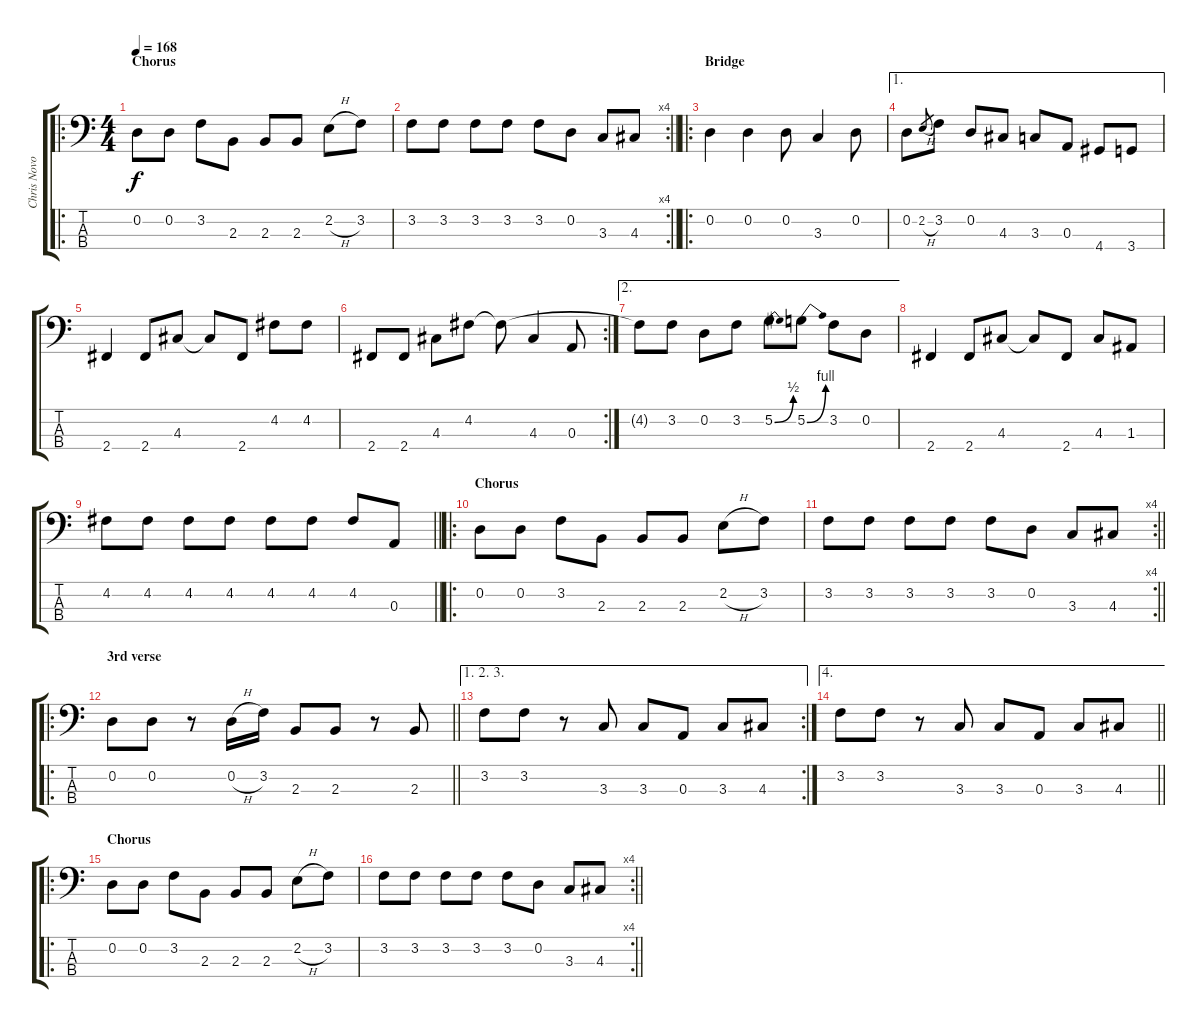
\track ("Chris Novoselic - Bass" "Chris Novo") {instrument electricbasspick}
\staff {score tabs}
\tuning (G2 D2 A1 E1) {hide}
\ro
\ts (4 4)
\section ("" "Chorus")
\tempo 168
\clef f4
\ks c
0.2.8{dy f} 0.2.8 3.2.8 2.3.8 2.3.8 2.3.8 2.2{h}.8 3.2.8 |
\rc 4
\barLineRight lightlight
3.2.8 3.2.8 3.2.8 3.2.8 3.2.8 0.2.8 3.3.8 4.3.8 |
\ro
\section ("" "Bridge")
0.2.4 0.2.4 0.2.8 3.3.4 0.2.8 |
\ae 1
0.2.8 2.2{h}.8{gr} 3.2.8 0.2.8 4.3.8 3.3.8 0.3.8 4.4.8 3.4.8 |
2.4.4 2.4.8 4.3.8 4.3{t}.8 2.4.8 4.2.8 4.2.8 |
\rc 2
2.4.8 2.4.8 4.3.8 4.2.8 4.2{t}.8 4.3.4 0.3.8 |
\ae 2
4.2{t}.8 3.2.8 0.2.8 3.2.8 5.2{be (bend 0 0 60 2)}.8 5.2{be (bend 0 0 60 4)}.8 3.2.8 0.2.8 |
2.4.4 2.4.8 4.3.8 4.3{t}.8 2.4.8 4.3.8 1.3.8 |
\barLineRight lightlight
4.2.8 4.2.8 4.2.8 4.2.8 4.2.8 4.2.8 4.2.8 0.3.8 |
\ro
\section ("" "Chorus")
0.2.8 0.2.8 3.2.8 2.3.8 2.3.8 2.3.8 2.2{h}.8 3.2.8 |
\rc 4
\barLineRight lightlight
3.2.8 3.2.8 3.2.8 3.2.8 3.2.8 0.2.8 3.3.8 4.3.8 |
\ro
\section ("" "3rd verse")
\barLineRight lightlight
0.2.8 0.2.8 r.8 0.2{h}.16 3.2.16 2.3.8 2.3.8 r.8 2.3.8 |
\ae (1 2 3)
\rc 2
3.2.8 3.2.8 r.8 3.3.8 3.3.8 0.3.8 3.3.8 4.3.8 |
\ae 4
\barLineRight lightlight
3.2.8 3.2.8 r.8 3.3.8 3.3.8 0.3.8 3.3.8 4.3.8 |
\ro
\section ("" "Chorus")
0.2.8 0.2.8 3.2.8 2.3.8 2.3.8 2.3.8 2.2{h}.8 3.2.8 |
\rc 4
\barLineRight lightlight
3.2.8 3.2.8 3.2.8 3.2.8 3.2.8 0.2.8 3.3.8 4.3.8
